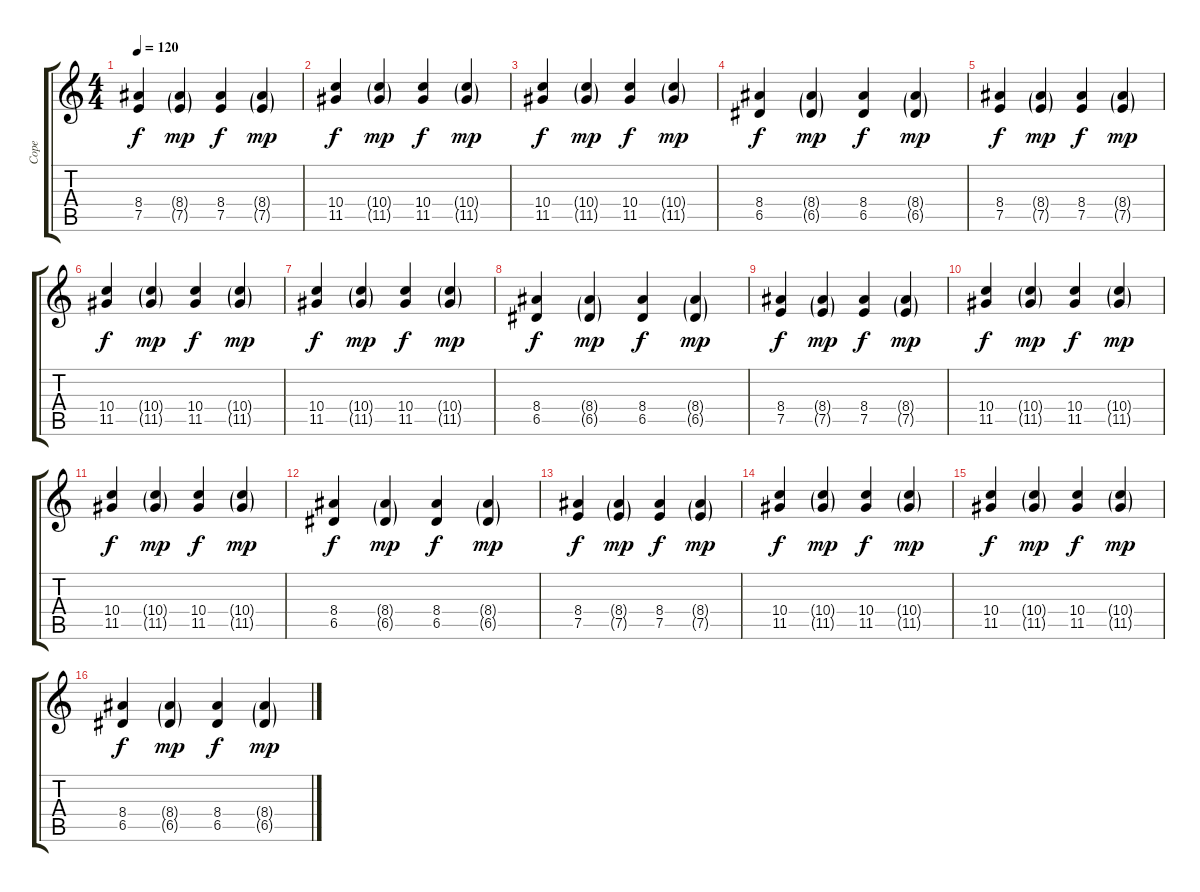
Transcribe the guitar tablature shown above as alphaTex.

\track ("Cope" "Cope") {instrument acousticguitarsteel}
\staff {score tabs}
\tuning (E4 B3 G3 D3 A2 E2) {hide}
\ts (4 4)
\tempo 120
\clef g2
\ks c
(8.4 7.5).4{dy f} (8.4{g} 7.5{g}).4{dy mp} (8.4 7.5).4{dy f} (8.4{g} 7.5{g}).4{dy mp} |
(10.4 11.5).4{dy f} (10.4{g} 11.5{g}).4{dy mp} (10.4 11.5).4{dy f} (10.4{g} 11.5{g}).4{dy mp} |
(10.4 11.5).4{dy f} (10.4{g} 11.5{g}).4{dy mp} (10.4 11.5).4{dy f} (10.4{g} 11.5{g}).4{dy mp} |
(8.4 6.5).4{dy f} (8.4{g} 6.5{g}).4{dy mp} (8.4 6.5).4{dy f} (8.4{g} 6.5{g}).4{dy mp} |
(8.4 7.5).4{dy f} (8.4{g} 7.5{g}).4{dy mp} (8.4 7.5).4{dy f} (8.4{g} 7.5{g}).4{dy mp} |
(10.4 11.5).4{dy f} (10.4{g} 11.5{g}).4{dy mp} (10.4 11.5).4{dy f} (10.4{g} 11.5{g}).4{dy mp} |
(10.4 11.5).4{dy f} (10.4{g} 11.5{g}).4{dy mp} (10.4 11.5).4{dy f} (10.4{g} 11.5{g}).4{dy mp} |
(8.4 6.5).4{dy f} (8.4{g} 6.5{g}).4{dy mp} (8.4 6.5).4{dy f} (8.4{g} 6.5{g}).4{dy mp} |
(8.4 7.5).4{dy f} (8.4{g} 7.5{g}).4{dy mp} (8.4 7.5).4{dy f} (8.4{g} 7.5{g}).4{dy mp} |
(10.4 11.5).4{dy f} (10.4{g} 11.5{g}).4{dy mp} (10.4 11.5).4{dy f} (10.4{g} 11.5{g}).4{dy mp} |
(10.4 11.5).4{dy f} (10.4{g} 11.5{g}).4{dy mp} (10.4 11.5).4{dy f} (10.4{g} 11.5{g}).4{dy mp} |
(8.4 6.5).4{dy f} (8.4{g} 6.5{g}).4{dy mp} (8.4 6.5).4{dy f} (8.4{g} 6.5{g}).4{dy mp} |
(8.4 7.5).4{dy f} (8.4{g} 7.5{g}).4{dy mp} (8.4 7.5).4{dy f} (8.4{g} 7.5{g}).4{dy mp} |
(10.4 11.5).4{dy f} (10.4{g} 11.5{g}).4{dy mp} (10.4 11.5).4{dy f} (10.4{g} 11.5{g}).4{dy mp} |
(10.4 11.5).4{dy f} (10.4{g} 11.5{g}).4{dy mp} (10.4 11.5).4{dy f} (10.4{g} 11.5{g}).4{dy mp} |
(8.4 6.5).4{dy f} (8.4{g} 6.5{g}).4{dy mp} (8.4 6.5).4{dy f} (8.4{g} 6.5{g}).4{dy mp}
